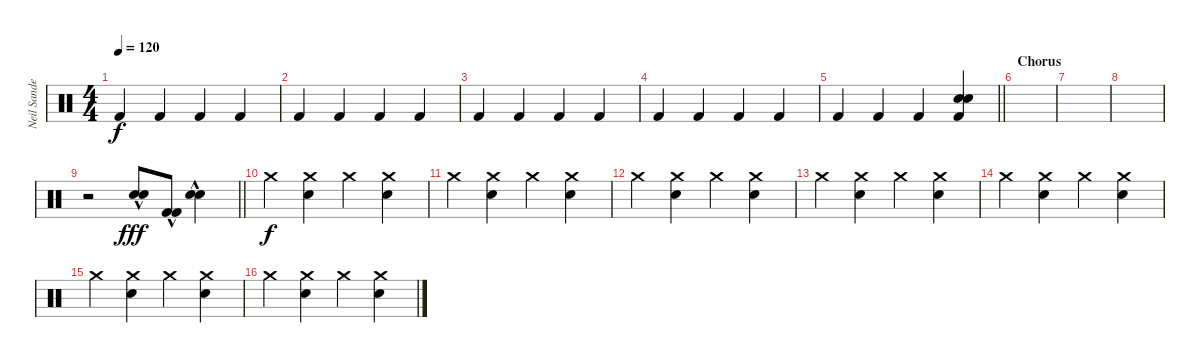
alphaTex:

\track ("Neil Sanderson (Drums)" "Neil Sande") {instrument percussion}
\staff {score}
\articulation defaults
\ts (4 4)
\tempo 120
\clef neutral
\ks c "Kick (hit) 2".4{dy f} "Kick (hit) 2".4 "Kick (hit) 2".4 "Kick (hit) 2".4
|
"Kick (hit) 2".4 "Kick (hit) 2".4 "Kick (hit) 2".4 "Kick (hit) 2".4 |
"Kick (hit) 2".4 "Kick (hit) 2".4 "Kick (hit) 2".4 "Kick (hit) 2".4 |
"Kick (hit) 2".4 "Kick (hit) 2".4 "Kick (hit) 2".4 "Kick (hit) 2".4 |
\barLineRight lightlight "Kick (hit) 2".4 "Kick (hit) 2".4 "Kick (hit) 2".4
("Electric Snare (hit)" "Electric Snare (hit)" "Kick (hit) 2").4 |
\section ("" "Chorus")
|
|
|
\barLineRight lightlight
r.2 ("Electric Snare (hit)"{hac} "Electric Snare (hit)"{hac}).8{dy fff} ("Kick (hit) 2"{hac} "Kick (hit) 2"{hac}).8 ("Electric Snare (hit)"{hac} "Electric Snare (hit)"{hac}).4 |
"Crash medium (hit)".4{dy f} ("Crash medium (hit)" "Electric Snare (hit)").4 "Crash medium (hit)".4 ("Crash medium (hit)" "Electric Snare (hit)").4 |
"Crash medium (hit)".4 ("Crash medium (hit)" "Electric Snare (hit)").4 "Crash medium (hit)".4 ("Crash medium (hit)" "Electric Snare (hit)").4 |
"Crash medium (hit)".4 ("Crash medium (hit)" "Electric Snare (hit)").4 "Crash medium (hit)".4 ("Crash medium (hit)" "Electric Snare (hit)").4 |
"Crash medium (hit)".4 ("Crash medium (hit)" "Electric Snare (hit)").4 "Crash medium (hit)".4 ("Crash medium (hit)" "Electric Snare (hit)").4 |
"Crash medium (hit)".4 ("Crash medium (hit)" "Electric Snare (hit)").4 "Crash medium (hit)".4 ("Crash medium (hit)" "Electric Snare (hit)").4 |
"Crash medium (hit)".4 ("Crash medium (hit)" "Electric Snare (hit)").4 "Crash medium (hit)".4 ("Crash medium (hit)" "Electric Snare (hit)").4 |
"Crash medium (hit)".4 ("Crash medium (hit)" "Electric Snare (hit)").4 "Crash medium (hit)".4 ("Crash medium (hit)" "Electric Snare (hit)").4
